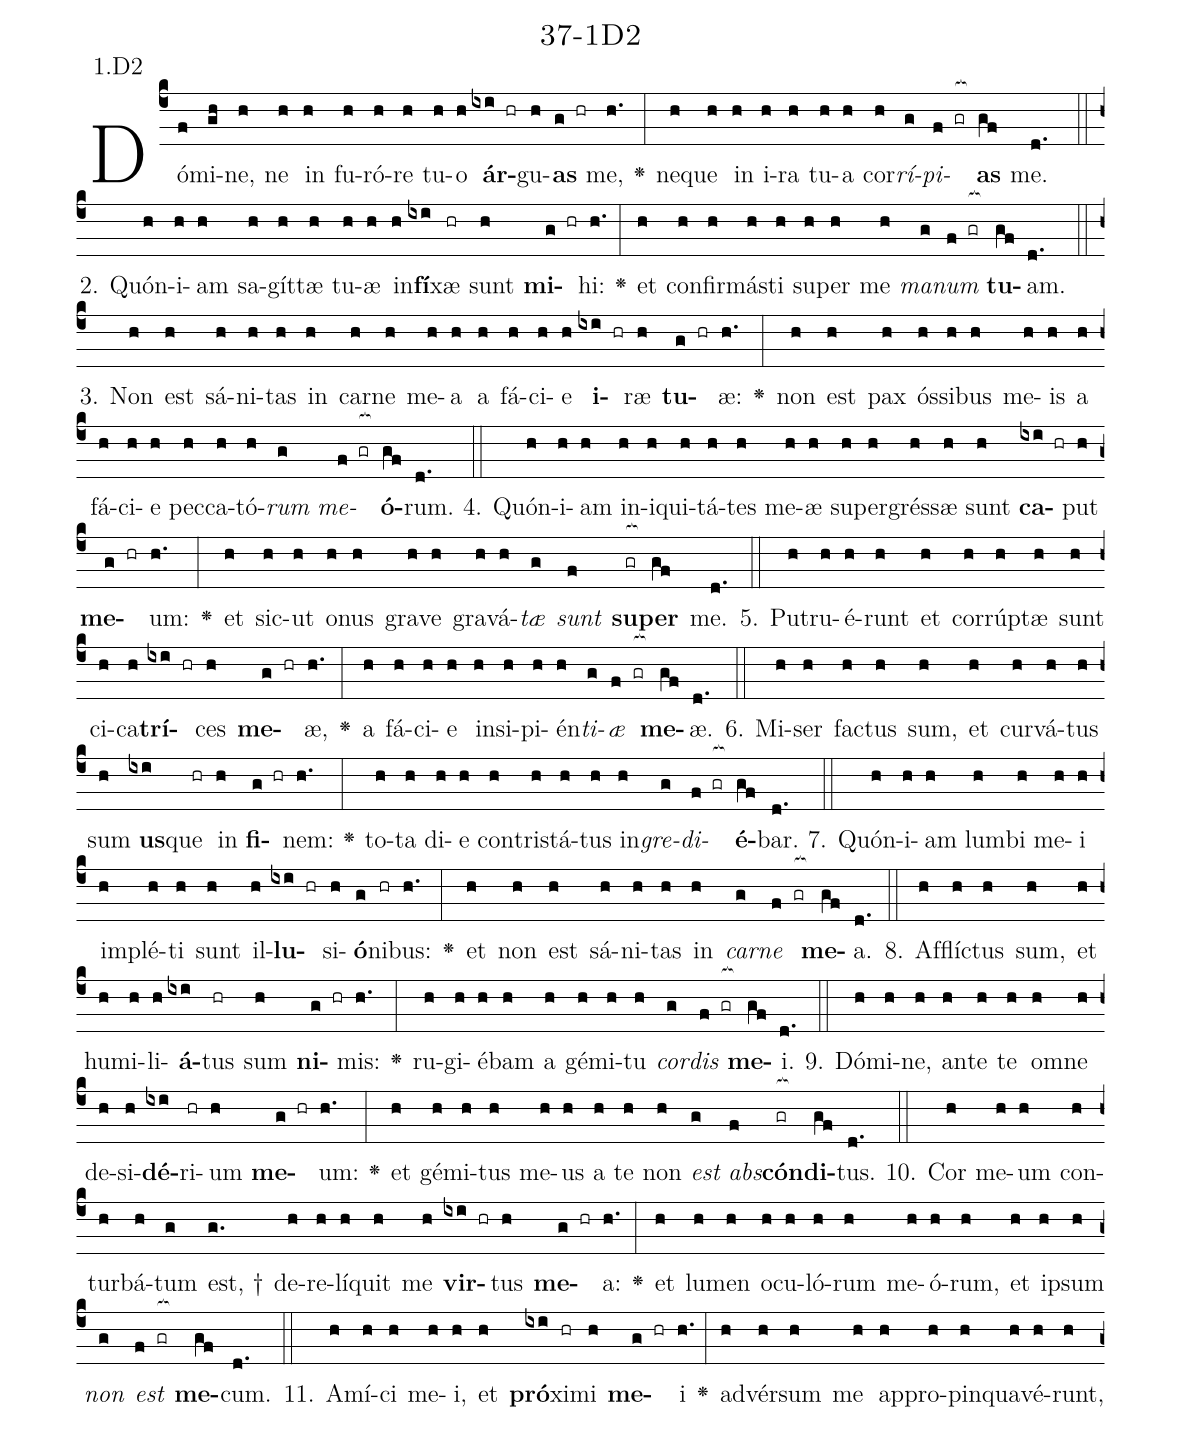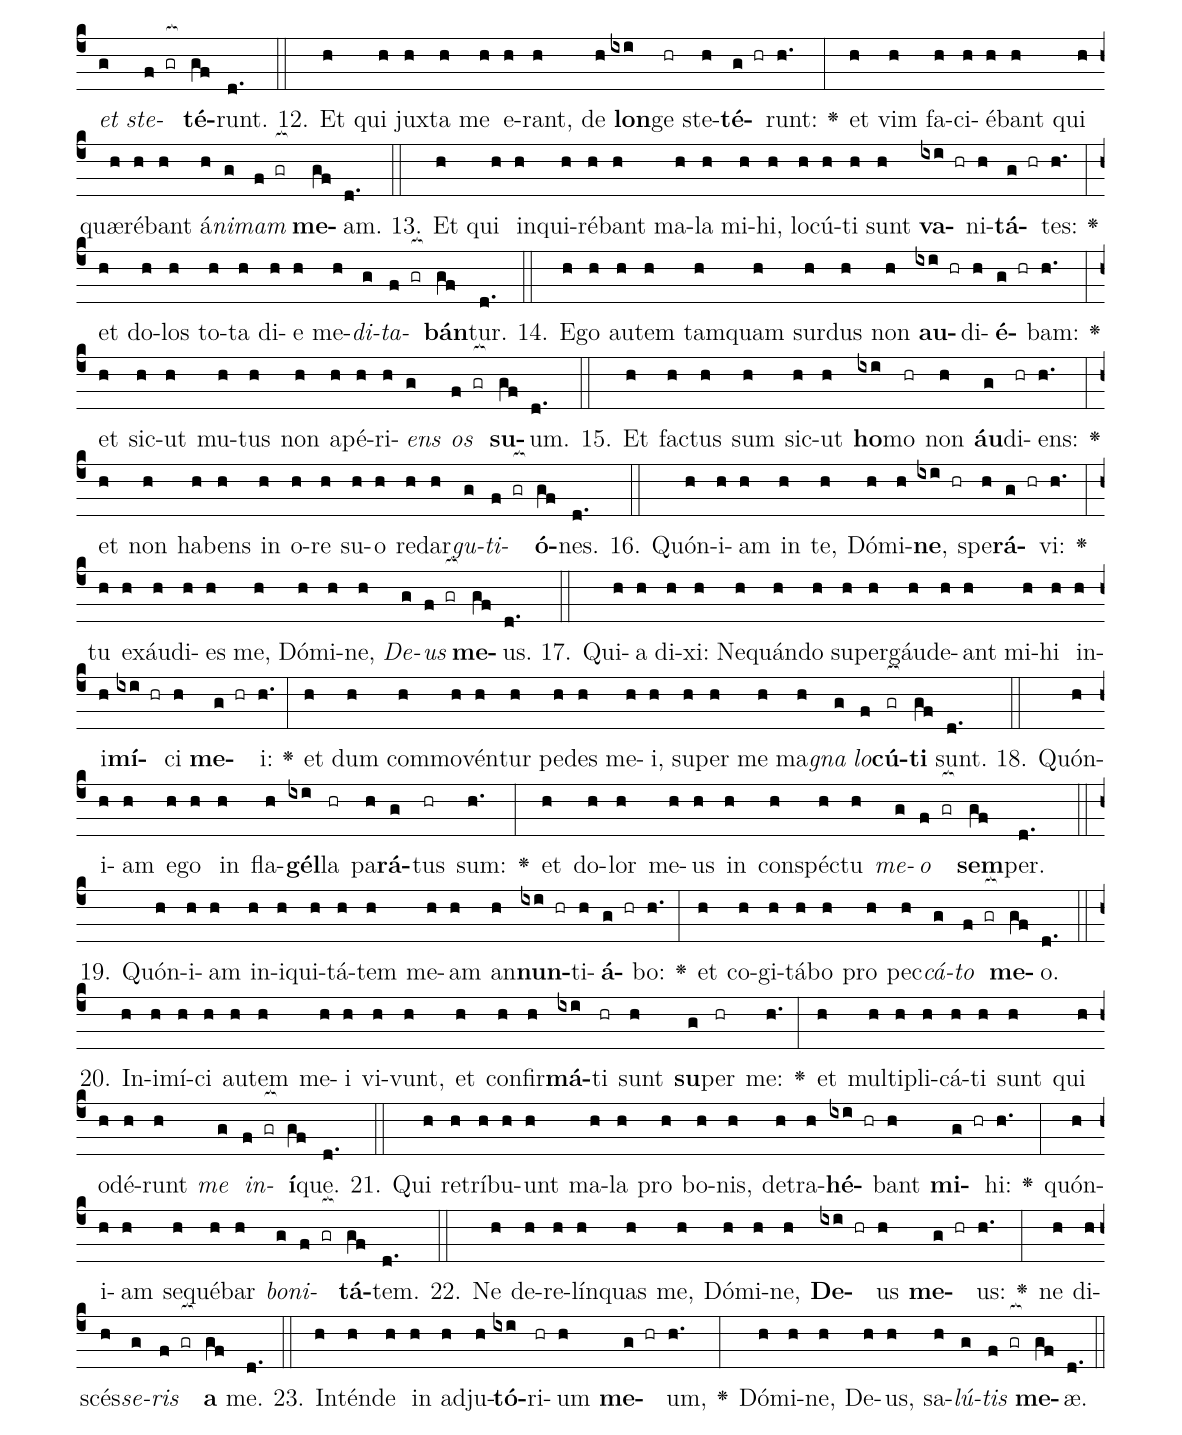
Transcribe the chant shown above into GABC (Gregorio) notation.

name: 37-1D2;
annotation: 1.D2;
%%
(c4)Dó(f)mi(gh)ne,(h) ne(h) in(h) fu(h)ró(h)re(h) tu(h)o(h) <b>ár</b>(ixi hr)gu(h)<b>as</b>(g hr) me,(h.) <v>\greheightstar</v>(:) ne(h)que(h) in(h) i(h)ra(h) tu(h)a(h) cor(h)<i>rí</i>(g)<i>pi</i>(f gr[ocb:1{])<b>as</b>(gf[ocb:0}]) me.(d.) (::)
2. Quón(h)i(h)am(h) sa(h)gít(h)tæ(h) tu(h)æ(h) in(h)<b>fí</b>(ixi)xæ(hr) sunt(h) <b>mi</b>(g hr)hi:(h.) <v>\greheightstar</v>(:) et(h) con(h)fir(h)más(h)ti(h) su(h)per(h) me(h) <i>ma</i>(g)<i>num</i>(f gr[ocb:1{]) <b>tu</b>(gf[ocb:0}])am.(d.) (::)
3. Non(h) est(h) sá(h)ni(h)tas(h) in(h) car(h)ne(h) me(h)a(h) a(h) fá(h)ci(h)e(h) <b>i</b>(ixi hr)ræ(h) <b>tu</b>(g hr)æ:(h.) <v>\greheightstar</v>(:) non(h) est(h) pax(h) ós(h)si(h)bus(h) me(h)is(h) a(h) fá(h)ci(h)e(h) pec(h)ca(h)tó(h)<i>rum</i>(g) <i>me</i>(f gr[ocb:1{])<b>ó</b>(gf[ocb:0}])rum.(d.) (::)
4. Quón(h)i(h)am(h) in(h)i(h)qui(h)tá(h)tes(h) me(h)æ(h) su(h)per(h)grés(h)sæ(h) sunt(h) <b>ca</b>(ixi hr)put(h) <b>me</b>(g hr)um:(h.) <v>\greheightstar</v>(:) et(h) sic(h)ut(h) o(h)nus(h) gra(h)ve(h) gra(h)vá(h)<i>tæ</i>(g) <i>sunt</i>(f) <b>su</b>(gr[ocb:1{])<b>per</b>(gf[ocb:0}]) me.(d.) (::)
5. Pu(h)tru(h)é(h)runt(h) et(h) cor(h)rúp(h)tæ(h) sunt(h) ci(h)ca(h)<b>trí</b>(ixi hr)ces(h) <b>me</b>(g hr)æ,(h.) <v>\greheightstar</v>(:) a(h) fá(h)ci(h)e(h) in(h)si(h)pi(h)én(h)<i>ti</i>(g)<i>æ</i>(f gr[ocb:1{]) <b>me</b>(gf[ocb:0}])æ.(d.) (::)
6. Mi(h)ser(h) fac(h)tus(h) sum,(h) et(h) cur(h)vá(h)tus(h) sum(h) <b>us</b>(ixi)que(hr) in(h) <b>fi</b>(g hr)nem:(h.) <v>\greheightstar</v>(:) to(h)ta(h) di(h)e(h) con(h)tris(h)tá(h)tus(h) in(h)<i>gre</i>(g)<i>di</i>(f gr[ocb:1{])<b>é</b>(gf[ocb:0}])bar.(d.) (::)
7. Quón(h)i(h)am(h) lum(h)bi(h) me(h)i(h) im(h)plé(h)ti(h) sunt(h) il(h)<b>lu</b>(ixi hr)si(h)<b>ó</b>(g)ni(hr)bus:(h.) <v>\greheightstar</v>(:) et(h) non(h) est(h) sá(h)ni(h)tas(h) in(h) <i>car</i>(g)<i>ne</i>(f gr[ocb:1{]) <b>me</b>(gf[ocb:0}])a.(d.) (::)
8. Af(h)flíc(h)tus(h) sum,(h) et(h) hu(h)mi(h)li(h)<b>á</b>(ixi)tus(hr) sum(h) <b>ni</b>(g hr)mis:(h.) <v>\greheightstar</v>(:) ru(h)gi(h)é(h)bam(h) a(h) gé(h)mi(h)tu(h) <i>cor</i>(g)<i>dis</i>(f gr[ocb:1{]) <b>me</b>(gf[ocb:0}])i.(d.) (::)
9. Dó(h)mi(h)ne,(h) an(h)te(h) te(h) om(h)ne(h) de(h)si(h)<b>dé</b>(ixi)ri(hr)um(h) <b>me</b>(g hr)um:(h.) <v>\greheightstar</v>(:) et(h) gé(h)mi(h)tus(h) me(h)us(h) a(h) te(h) non(h) <i>est</i>(g) <i>abs</i>(f)<b>cón</b>(gr[ocb:1{])<b>di</b>(gf[ocb:0}])tus.(d.) (::)
10. Cor(h) me(h)um(h) con(h)tur(h)bá(h)tum(g) est, †(g.) de(h)re(h)lí(h)quit(h) me(h) <b>vir</b>(ixi hr)tus(h) <b>me</b>(g hr)a:(h.) <v>\greheightstar</v>(:) et(h) lu(h)men(h) o(h)cu(h)ló(h)rum(h) me(h)ó(h)rum,(h) et(h) ip(h)sum(h) <i>non</i>(g) <i>est</i>(f gr[ocb:1{]) <b>me</b>(gf[ocb:0}])cum.(d.) (::)
11. A(h)mí(h)ci(h) me(h)i,(h) et(h) <b>pró</b>(ixi)xi(hr)mi(h) <b>me</b>(g hr)i(h.) <v>\greheightstar</v>(:) ad(h)vér(h)sum(h) me(h) ap(h)pro(h)pin(h)qua(h)vé(h)runt,(h) <i>et</i>(g) <i>ste</i>(f gr[ocb:1{])<b>té</b>(gf[ocb:0}])runt.(d.) (::)
12. Et(h) qui(h) jux(h)ta(h) me(h) e(h)rant,(h) de(h) <b>lon</b>(ixi)ge(hr) ste(h)<b>té</b>(g hr)runt:(h.) <v>\greheightstar</v>(:) et(h) vim(h) fa(h)ci(h)é(h)bant(h) qui(h) quæ(h)ré(h)bant(h) á(h)<i>ni</i>(g)<i>mam</i>(f gr[ocb:1{]) <b>me</b>(gf[ocb:0}])am.(d.) (::)
13. Et(h) qui(h) in(h)qui(h)ré(h)bant(h) ma(h)la(h) mi(h)hi,(h) lo(h)cú(h)ti(h) sunt(h) <b>va</b>(ixi hr)ni(h)<b>tá</b>(g hr)tes:(h.) <v>\greheightstar</v>(:) et(h) do(h)los(h) to(h)ta(h) di(h)e(h) me(h)<i>di</i>(g)<i>ta</i>(f gr[ocb:1{])<b>bán</b>(gf[ocb:0}])tur.(d.) (::)
14. E(h)go(h) au(h)tem(h) tam(h)quam(h) sur(h)dus(h) non(h) <b>au</b>(ixi hr)di(h)<b>é</b>(g hr)bam:(h.) <v>\greheightstar</v>(:) et(h) sic(h)ut(h) mu(h)tus(h) non(h) a(h)pé(h)ri(h)<i>ens</i>(g) <i>os</i>(f gr[ocb:1{]) <b>su</b>(gf[ocb:0}])um.(d.) (::)
15. Et(h) fac(h)tus(h) sum(h) sic(h)ut(h) <b>ho</b>(ixi)mo(hr) non(h) <b>áu</b>(g)di(hr)ens:(h.) <v>\greheightstar</v>(:) et(h) non(h) ha(h)bens(h) in(h) o(h)re(h) su(h)o(h) red(h)ar(h)<i>gu</i>(g)<i>ti</i>(f gr[ocb:1{])<b>ó</b>(gf[ocb:0}])nes.(d.) (::)
16. Quón(h)i(h)am(h) in(h) te,(h) Dó(h)mi(h)<b>ne</b>,(ixi hr) spe(h)<b>rá</b>(g hr)vi:(h.) <v>\greheightstar</v>(:) tu(h) ex(h)áu(h)di(h)es(h) me,(h) Dó(h)mi(h)ne,(h) <i>De</i>(g)<i>us</i>(f gr[ocb:1{]) <b>me</b>(gf[ocb:0}])us.(d.) (::)
17. Qui(h)a(h) di(h)xi:(h) Ne(h)quán(h)do(h) su(h)per(h)gáu(h)de(h)ant(h) mi(h)hi(h) in(h)i(h)<b>mí</b>(ixi hr)ci(h) <b>me</b>(g hr)i:(h.) <v>\greheightstar</v>(:) et(h) dum(h) com(h)mo(h)vén(h)tur(h) pe(h)des(h) me(h)i,(h) su(h)per(h) me(h) ma(h)<i>gna</i>(g) <i>lo</i>(f)<b>cú</b>(gr[ocb:1{])<b>ti</b>(gf[ocb:0}]) sunt.(d.) (::)
18. Quón(h)i(h)am(h) e(h)go(h) in(h) fla(h)<b>gél</b>(ixi)la(hr) pa(h)<b>rá</b>(g)tus(hr) sum:(h.) <v>\greheightstar</v>(:) et(h) do(h)lor(h) me(h)us(h) in(h) con(h)spéc(h)tu(h) <i>me</i>(g)<i>o</i>(f gr[ocb:1{]) <b>sem</b>(gf[ocb:0}])per.(d.) (::)
19. Quón(h)i(h)am(h) in(h)i(h)qui(h)tá(h)tem(h) me(h)am(h) an(h)<b>nun</b>(ixi hr)ti(h)<b>á</b>(g hr)bo:(h.) <v>\greheightstar</v>(:) et(h) co(h)gi(h)tá(h)bo(h) pro(h) pec(h)<i>cá</i>(g)<i>to</i>(f gr[ocb:1{]) <b>me</b>(gf[ocb:0}])o.(d.) (::)
20. In(h)i(h)mí(h)ci(h) au(h)tem(h) me(h)i(h) vi(h)vunt,(h) et(h) con(h)fir(h)<b>má</b>(ixi)ti(hr) sunt(h) <b>su</b>(g)per(hr) me:(h.) <v>\greheightstar</v>(:) et(h) mul(h)ti(h)pli(h)cá(h)ti(h) sunt(h) qui(h) o(h)dé(h)runt(h) <i>me</i>(g) <i>in</i>(f gr[ocb:1{])<b>í</b>(gf[ocb:0}])que.(d.) (::)
21. Qui(h) re(h)trí(h)bu(h)unt(h) ma(h)la(h) pro(h) bo(h)nis,(h) de(h)tra(h)<b>hé</b>(ixi hr)bant(h) <b>mi</b>(g hr)hi:(h.) <v>\greheightstar</v>(:) quón(h)i(h)am(h) se(h)qué(h)bar(h) <i>bo</i>(g)<i>ni</i>(f gr[ocb:1{])<b>tá</b>(gf[ocb:0}])tem.(d.) (::)
22. Ne(h) de(h)re(h)lín(h)quas(h) me,(h) Dó(h)mi(h)ne,(h) <b>De</b>(ixi hr)us(h) <b>me</b>(g hr)us:(h.) <v>\greheightstar</v>(:) ne(h) di(h)scés(h)<i>se</i>(g)<i>ris</i>(f gr[ocb:1{]) <b>a</b>(gf[ocb:0}]) me.(d.) (::)
23. In(h)tén(h)de(h) in(h) ad(h)ju(h)<b>tó</b>(ixi)ri(hr)um(h) <b>me</b>(g hr)um,(h.) <v>\greheightstar</v>(:) Dó(h)mi(h)ne,(h) De(h)us,(h) sa(h)<i>lú</i>(g)<i>tis</i>(f gr[ocb:1{]) <b>me</b>(gf[ocb:0}])æ.(d.) (::)
